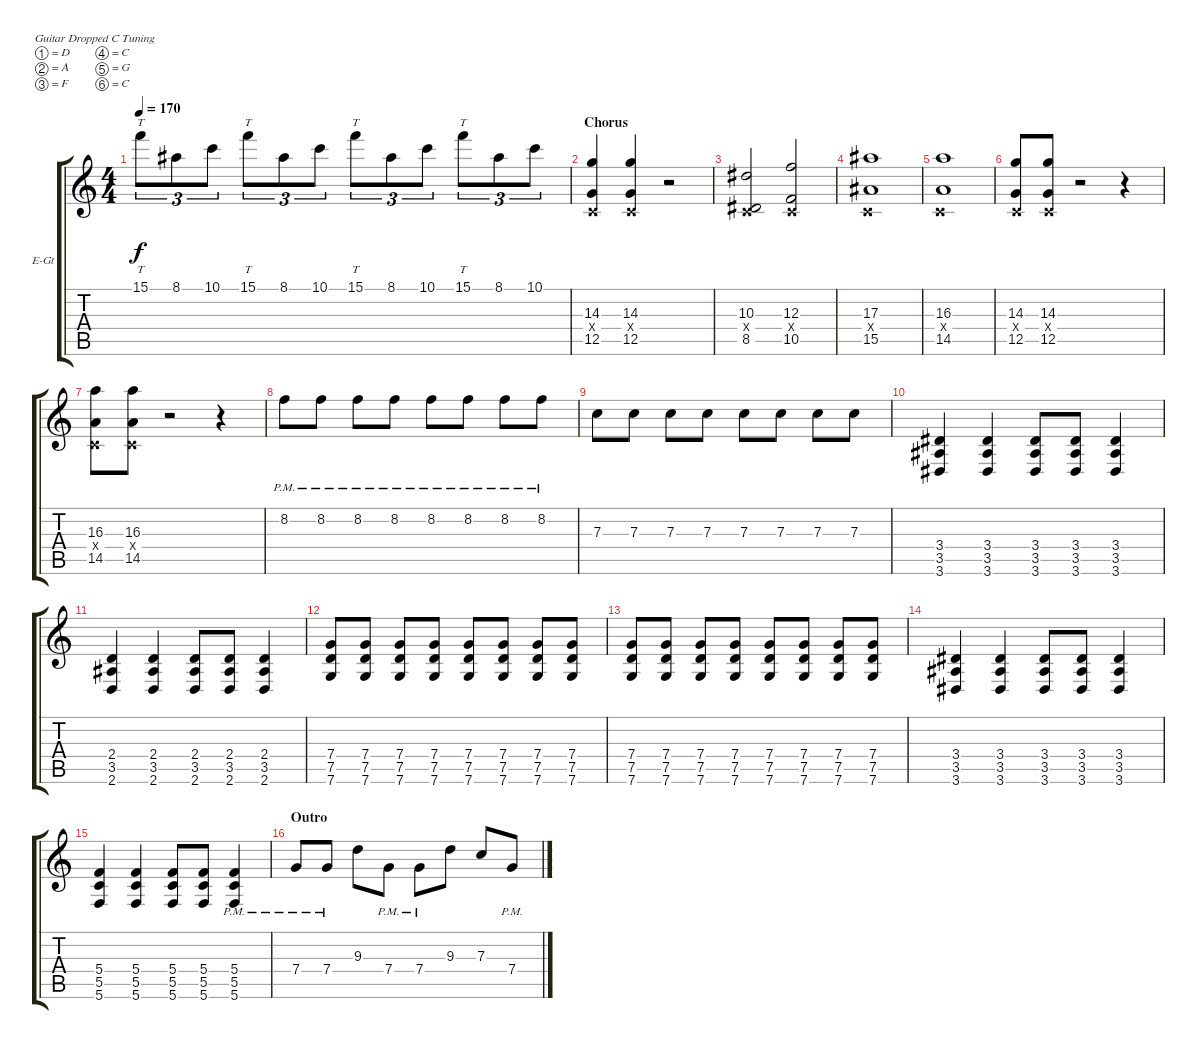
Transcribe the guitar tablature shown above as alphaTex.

\bracketExtendMode groupsimilarinstruments
\firstSystemTrackNameOrientation horizontal
\otherSystemsTrackNameOrientation horizontal
\track ("Whakaio Taahi" "E-Gt") {instrument distortionguitar}
\staff {score tabs}
\tuning (D4 A3 F3 C3 G2 C2)
\ts (4 4)
\tempo 170
\clef g2
\ks c
15.1.8{tt tu (3 2) dy f} 8.1.8{tu (3 2)} 10.1.8{tu (3 2)} 15.1.8{tt tu (3 2)} 8.1.8{tu (3 2)} 10.1.8{tu (3 2)} 15.1.8{tt tu (3 2)} 8.1.8{tu (3 2)} 10.1.8{tu (3 2)} 15.1.8{tt tu (3 2)} 8.1.8{tu (3 2)} 10.1.8{tu (3 2)} |
\section ("" "Chorus")
(12.5 0.4{x} 14.3).4 (12.5 0.4{x} 14.3).4 r.2 |
(8.5 0.4{x} 10.3).2 (10.5 0.4{x} 12.3).2 |
(15.5 0.4{x} 17.3).1 |
(14.5 0.4{x} 16.3).1 |
(12.5 0.4{x} 14.3).8 (12.5 0.4{x} 14.3).8 r.2 r.4 |
(14.5 0.4{x} 16.3).8 (14.5 0.4{x} 16.3).8 r.2 r.4 |
8.2{pm}.8 8.2{pm}.8 8.2{pm}.8 8.2{pm}.8 8.2{pm}.8 8.2{pm}.8 8.2{pm}.8 8.2{pm}.8 |
7.3.8 7.3.8 7.3.8 7.3.8 7.3.8 7.3.8 7.3.8 7.3.8 |
(3.6 3.5 3.4).4 (3.5 3.6 3.4).4 (3.6 3.5 3.4).8 (3.5 3.6 3.4).8 (3.6 3.5 3.4).4 |
(2.6 3.5 2.4).4 (3.5 2.6 2.4).4 (2.6 3.5 2.4).8 (3.5 2.6 2.4).8 (2.6 3.5 2.4).4 |
(7.6 7.5 7.4).8 (7.6 7.5 7.4).8 (7.6 7.5 7.4).8 (7.6 7.5 7.4).8 (7.6 7.5 7.4).8 (7.6 7.5 7.4).8 (7.6 7.5 7.4).8 (7.6 7.5 7.4).8 |
(7.6 7.5 7.4).8 (7.5 7.6 7.4).8 (7.5 7.6 7.4).8 (7.5 7.6 7.4).8 (7.5 7.6 7.4).8 (7.5 7.6 7.4).8 (7.5 7.6 7.4).8 (7.5 7.6 7.4).8 |
(3.6 3.5 3.4).4 (3.5 3.6 3.4).4 (3.6 3.5 3.4).8 (3.5 3.6 3.4).8 (3.6 3.5 3.4).4 |
(5.6 5.5 5.4).4 (5.5 5.6 5.4).4 (5.6 5.5 5.4).8 (5.5 5.6 5.4).8 (5.6{pm} 5.5{pm} 5.4{pm}).4 |
\section ("" "Outro")
7.4{pm}.8 7.4{pm}.8 9.3.8 7.4{pm}.8 7.4{pm}.8 9.3.8 7.3.8 7.4{pm}.8
